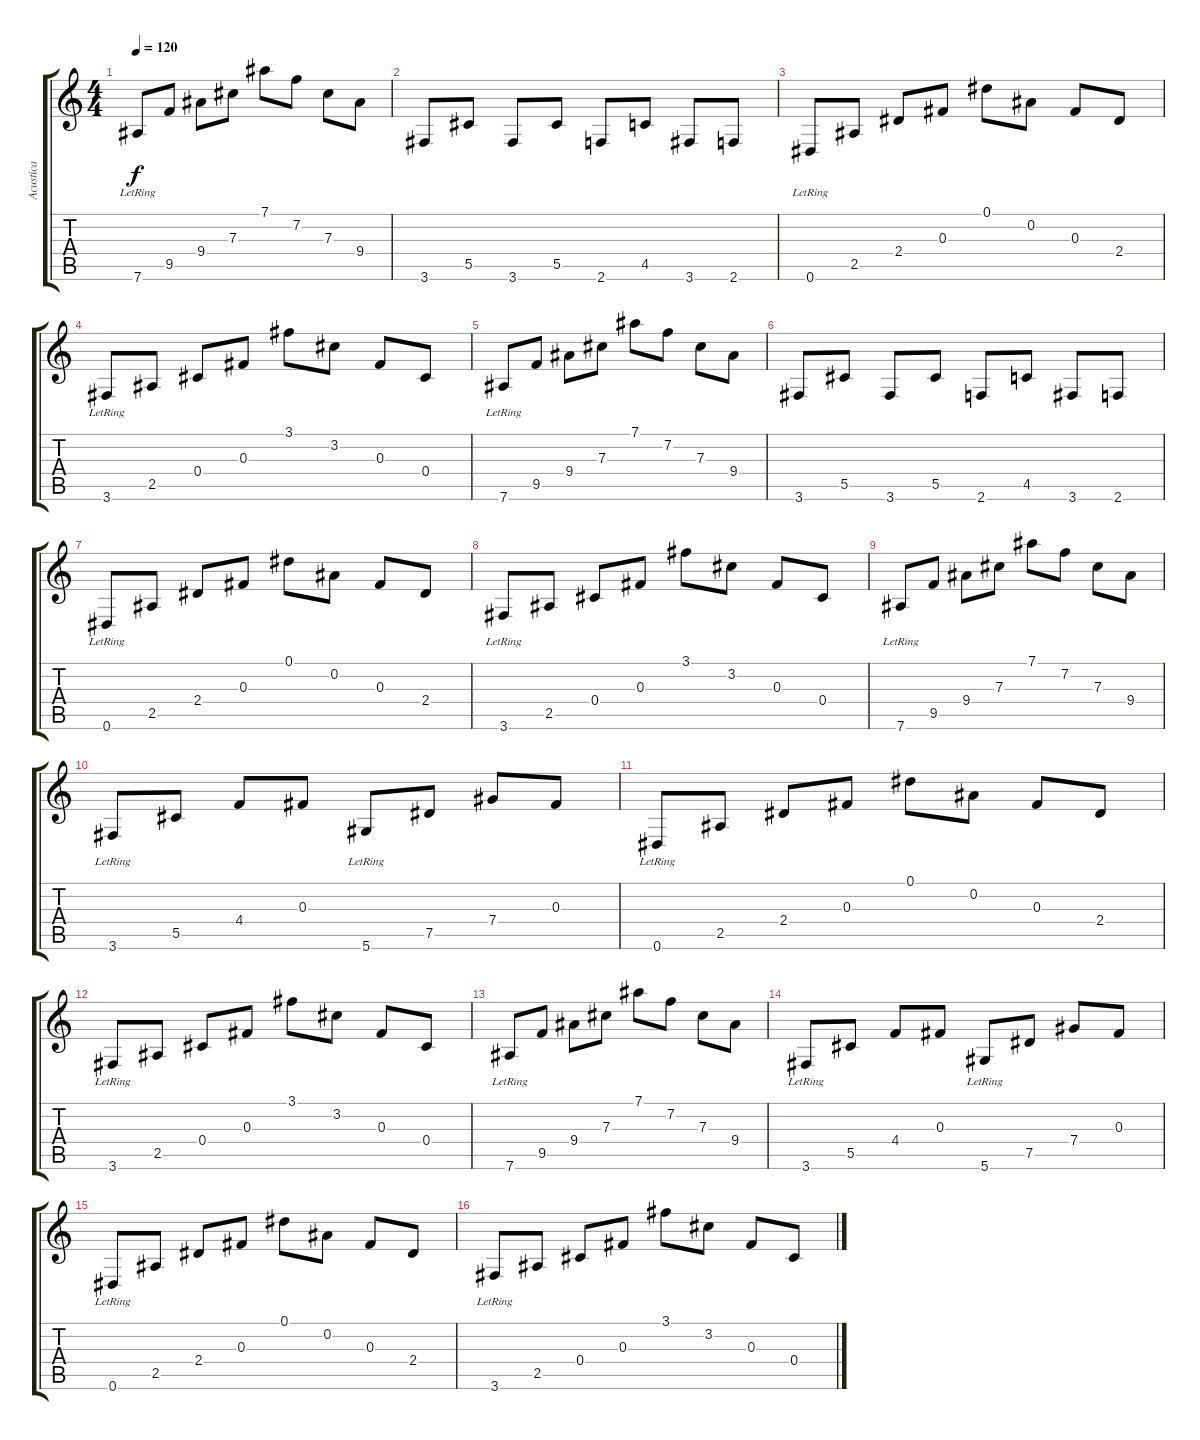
\track ("Acustica" "Acustica") {instrument acousticguitarsteel}
\staff {score tabs}
\tuning (Eb4 Bb3 Gb3 Db3 Ab2 Eb2) {hide}
\ts (4 4)
\tempo 120
\clef g2
\ks c
7.6{lr}.8{dy f} 9.5.8 9.4.8 7.3.8 7.1.8 7.2.8 7.3.8 9.4.8 |
3.6.8 5.5.8 3.6.8 5.5.8 2.6.8 4.5.8 3.6.8 2.6.8 |
0.6{lr}.8 2.5.8 2.4.8 0.3.8 0.1.8 0.2.8 0.3.8 2.4.8 |
3.6{lr}.8 2.5.8 0.4.8 0.3.8 3.1.8 3.2.8 0.3.8 0.4.8 |
7.6{lr}.8 9.5.8 9.4.8 7.3.8 7.1.8 7.2.8 7.3.8 9.4.8 |
3.6.8 5.5.8 3.6.8 5.5.8 2.6.8 4.5.8 3.6.8 2.6.8 |
0.6{lr}.8 2.5.8 2.4.8 0.3.8 0.1.8 0.2.8 0.3.8 2.4.8 |
3.6{lr}.8 2.5.8 0.4.8 0.3.8 3.1.8 3.2.8 0.3.8 0.4.8 |
7.6{lr}.8 9.5.8 9.4.8 7.3.8 7.1.8 7.2.8 7.3.8 9.4.8 |
3.6{lr}.8 5.5.8 4.4.8 0.3.8 5.6{lr}.8 7.5.8 7.4.8 0.3.8 |
0.6{lr}.8 2.5.8 2.4.8 0.3.8 0.1.8 0.2.8 0.3.8 2.4.8 |
3.6{lr}.8 2.5.8 0.4.8 0.3.8 3.1.8 3.2.8 0.3.8 0.4.8 |
7.6{lr}.8 9.5.8 9.4.8 7.3.8 7.1.8 7.2.8 7.3.8 9.4.8 |
3.6{lr}.8 5.5.8 4.4.8 0.3.8 5.6{lr}.8 7.5.8 7.4.8 0.3.8 |
0.6{lr}.8{volume 4} 2.5.8 2.4.8 0.3.8 0.1.8 0.2.8 0.3.8 2.4.8 |
3.6{lr}.8 2.5.8 0.4.8 0.3.8 3.1.8 3.2.8 0.3.8 0.4.8
